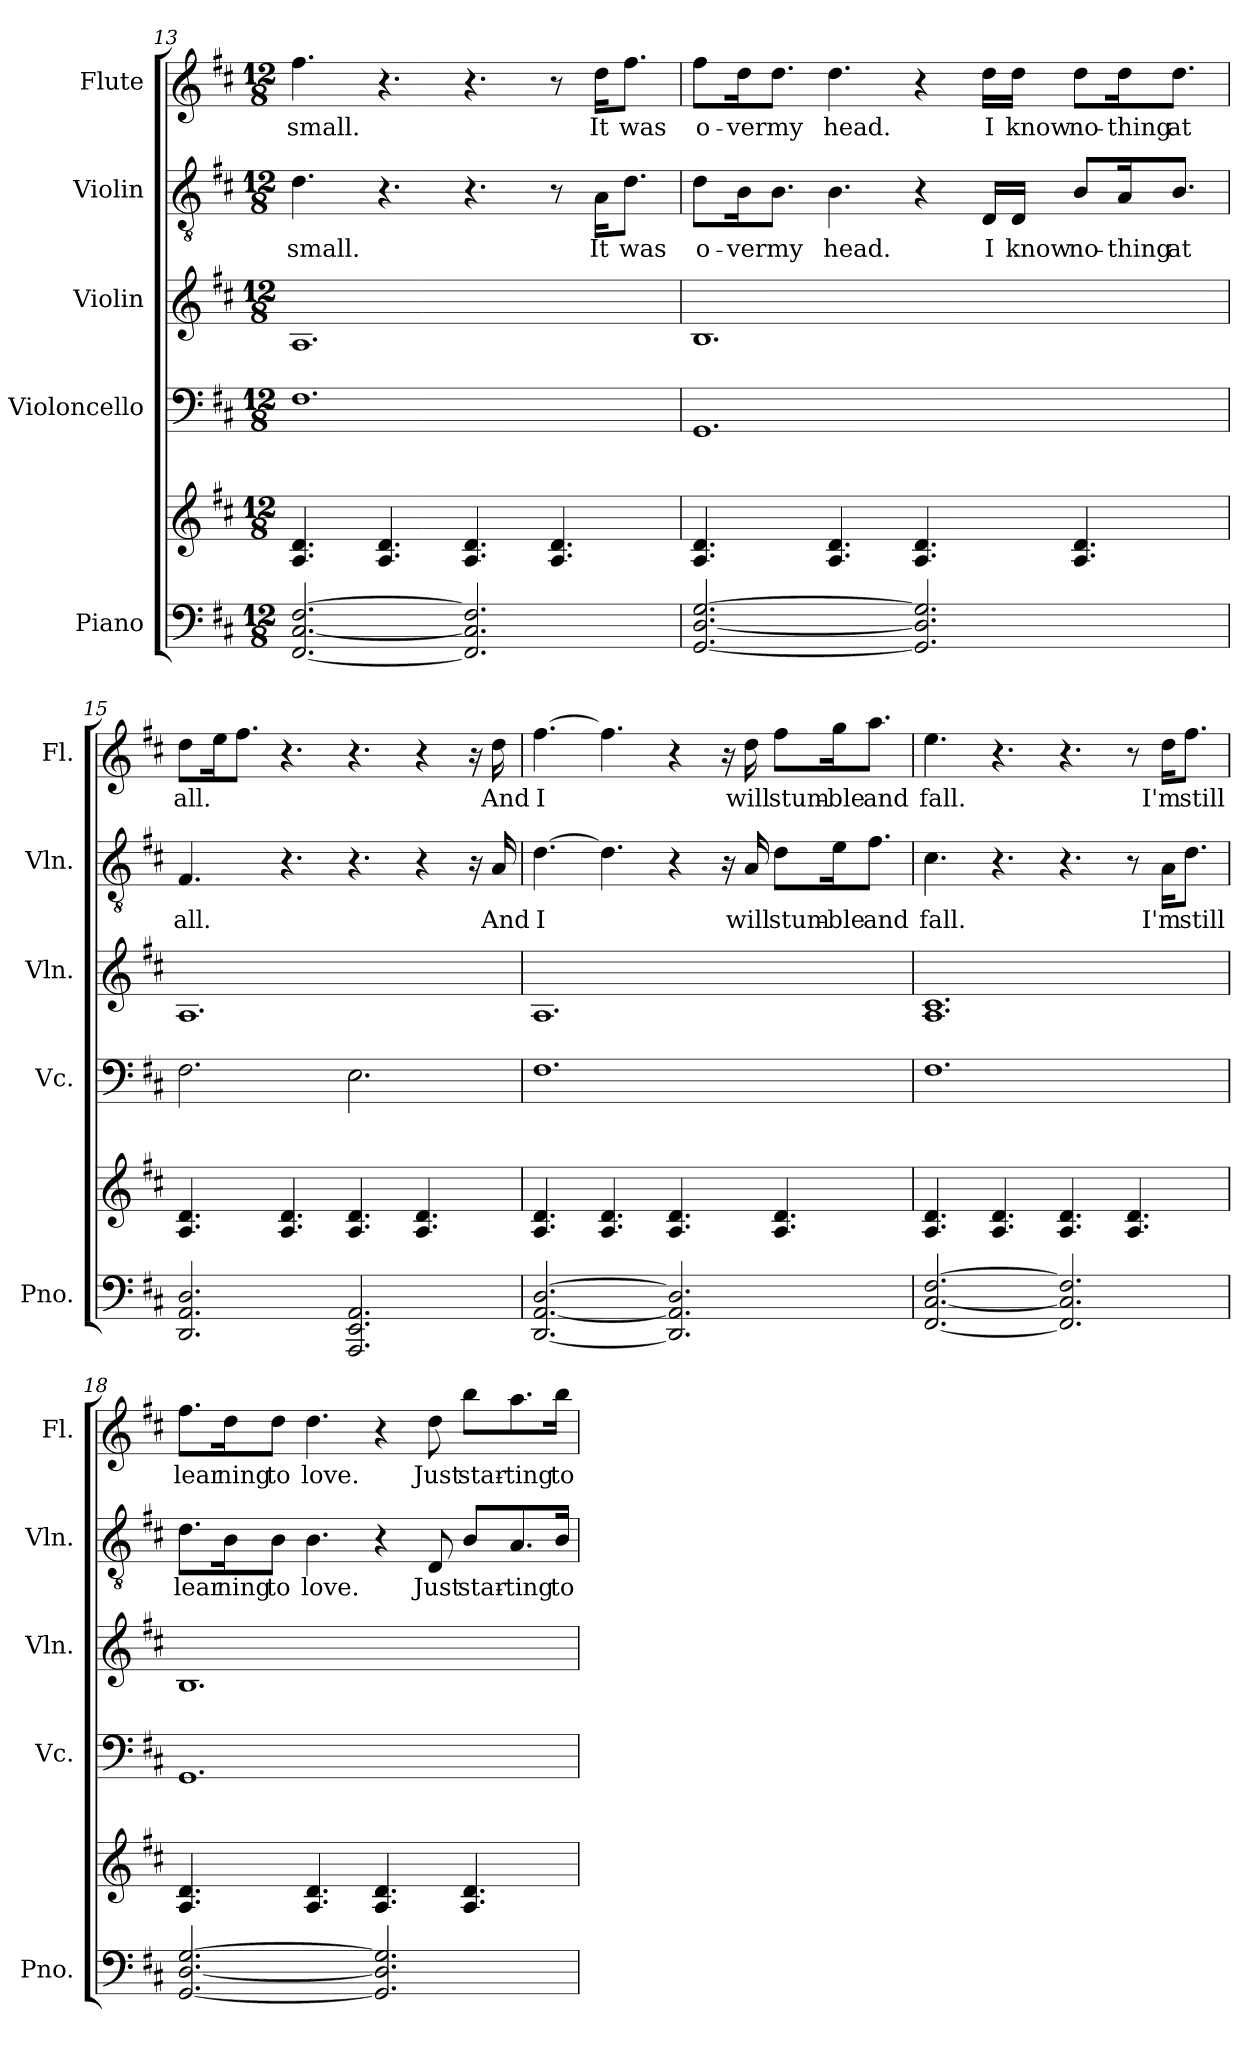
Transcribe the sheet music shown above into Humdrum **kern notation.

**kern	**kern	**kern	**kern	**kern	**text	**kern	**text
*part5	*part5	*part4	*part3	*part2	*part2	*part1	*part1
*staff6	*staff5	*staff4	*staff3	*staff2	*staff2	*staff1	*staff1
*I"Piano	*	*I"Violoncello	*I"Violin	*I"Violin	*	*I"Flute	*
*I'Pno.	*	*I'Vc.	*I'Vln.	*I'Vln.	*	*I'Fl.	*
!!LO:PB:g=z
*clefF4	*clefG2	*clefF4	*clefG2	*clefGv2	*	*clefG2	*
*k[f#c#]	*k[f#c#]	*k[f#c#]	*k[f#c#]	*k[f#c#]	*	*k[f#c#]	*
*M12/8	*M12/8	*M12/8	*M12/8	*M12/8	*	*M12/8	*
=13	=13	=13	=13	=13	=13	=13	=13
[2.FF#/ [2.C#/ [2.F#/	4.A/ 4.d/	1.F#	1.A	4.d\	small.	4.ff#\	small.
.	4.A/ 4.d/	.	.	4.r	.	4.r	.
2.FF#/] 2.C#/] 2.F#/]	4.A/ 4.d/	.	.	4.r	.	4.r	.
.	4.A/ 4.d/	.	.	8r	.	8r	.
.	.	.	.	16A\KL	It	16dd\KL	It
.	.	.	.	8.d\J	was	8.ff#\J	was
=14	=14	=14	=14	=14	=14	=14	=14
[2.GG/ [2.D/ [2.G/	4.A/ 4.d/	1.GG	1.B	8d\L	o-	8ff#\L	o-
.	.	.	.	16B\K	-ver	16dd\K	-ver
.	.	.	.	8.B\J	my	8.dd\J	my
.	4.A/ 4.d/	.	.	4.B\	head.	4.dd\	head.
2.GG/] 2.D/] 2.G/]	4.A/ 4.d/	.	.	4r	.	4r	.
.	.	.	.	16D/LL	I	16dd\LL	I
.	.	.	.	16D/JJ	know	16dd\JJ	know
.	4.A/ 4.d/	.	.	8B/L	no-	8dd\L	no-
.	.	.	.	16A/K	-thing	16dd\K	-thing
.	.	.	.	8.B/J	at	8.dd\J	at
=15	=15	=15	=15	=15	=15	=15	=15
2.DD/ 2.AA/ 2.D/	4.A/ 4.d/	2.F#\	1.A	4.F#/	all.	8dd\L	all.
.	.	.	.	.	.	16ee\K	.
.	.	.	.	.	.	8.ff#\J	.
.	4.A/ 4.d/	.	.	4.r	.	4.r	.
2.AAA/ 2.EE/ 2.AA/	4.A/ 4.d/	2.E\	.	4.r	.	4.r	.
.	4.A/ 4.d/	.	.	4r	.	4r	.
.	.	.	.	16r	.	16r	.
.	.	.	.	16A/	And	16dd\	And
!!LO:LB:g=z
=16	=16	=16	=16	=16	=16	=16	=16
[2.DD/ [2.AA/ [2.D/	4.A/ 4.d/	1.F#	1.A	[4.d\	I	[4.ff#\	I
.	4.A/ 4.d/	.	.	4.d\]	.	4.ff#\]	.
2.DD/] 2.AA/] 2.D/]	4.A/ 4.d/	.	.	4r	.	4r	.
.	.	.	.	16r	.	16r	.
.	.	.	.	16A/	will	16dd\	will
.	4.A/ 4.d/	.	.	8d\L	stum-	8ff#\L	stum-
.	.	.	.	16e\K	-ble	16gg\K	-ble
.	.	.	.	8.f#\J	and	8.aa\J	and
=17	=17	=17	=17	=17	=17	=17	=17
[2.FF#/ [2.C#/ [2.F#/	4.A/ 4.d/	1.F#	1.A 1.c#	4.c#\	fall.	4.ee\	fall.
.	4.A/ 4.d/	.	.	4.r	.	4.r	.
2.FF#/] 2.C#/] 2.F#/]	4.A/ 4.d/	.	.	4.r	.	4.r	.
.	4.A/ 4.d/	.	.	8r	.	8r	.
.	.	.	.	16A\KL	I'm	16dd\KL	I'm
.	.	.	.	8.d\J	still	8.ff#\J	still
=18	=18	=18	=18	=18	=18	=18	=18
[2.GG/ [2.D/ [2.G/	4.A/ 4.d/	1.GG	1.B	8.d\L	lear	8.ff#\L	lear
.	.	.	.	16B\K	ning	16dd\K	ning
.	.	.	.	8B\J	to	8dd\J	to
.	4.A/ 4.d/	.	.	4.B\	love.	4.dd\	love.
2.GG/] 2.D/] 2.G/]	4.A/ 4.d/	.	.	4r	.	4r	.
.	.	.	.	8D/	Just	8dd\	Just
.	4.A/ 4.d/	.	.	8B/L	star-	8bb\L	star-
.	.	.	.	8.A/	-ting	8.aa\	-ting
.	.	.	.	16B/Jk	to	16bb\Jk	to
=	=	=	=	=	=	=	=
*-	*-	*-	*-	*-	*-	*-	*-
